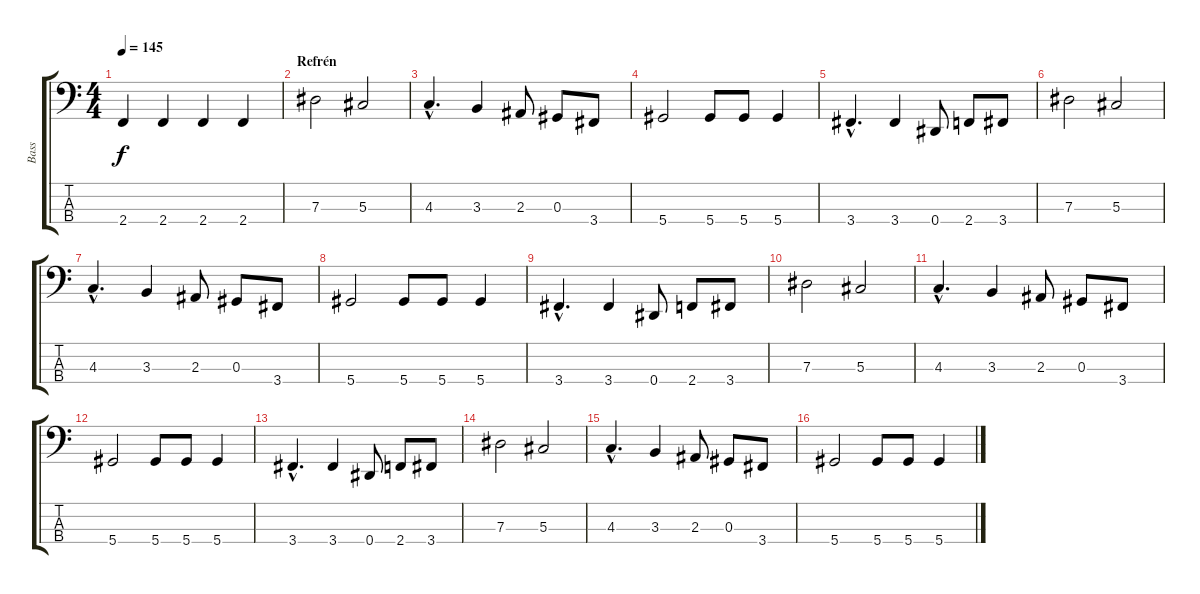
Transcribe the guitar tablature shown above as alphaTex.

\track ("Bass" "Bass") {instrument electricbasspick}
\staff {score tabs}
\tuning (Gb2 Db2 Ab1 Eb1) {hide}
\ts (4 4)
\tempo 145
\clef f4
\ks c
2.4.4{dy f} 2.4.4 2.4.4 2.4.4 |
\section ("" "Refrén")
7.3.2 5.3.2 |
4.3{hac}.4{d} 3.3.4 2.3.8 0.3.8 3.4.8 |
5.4.2 5.4.8 5.4.8 5.4.4 |
3.4{hac}.4{d} 3.4.4 0.4.8 2.4.8 3.4.8 |
7.3.2 5.3.2 |
4.3{hac}.4{d} 3.3.4 2.3.8 0.3.8 3.4.8 |
5.4.2 5.4.8 5.4.8 5.4.4 |
3.4{hac}.4{d} 3.4.4 0.4.8 2.4.8 3.4.8 |
7.3.2 5.3.2 |
4.3{hac}.4{d} 3.3.4 2.3.8 0.3.8 3.4.8 |
5.4.2 5.4.8 5.4.8 5.4.4 |
3.4{hac}.4{d} 3.4.4 0.4.8 2.4.8 3.4.8 |
7.3.2 5.3.2 |
4.3{hac}.4{d} 3.3.4 2.3.8 0.3.8 3.4.8 |
5.4.2 5.4.8 5.4.8 5.4.4
